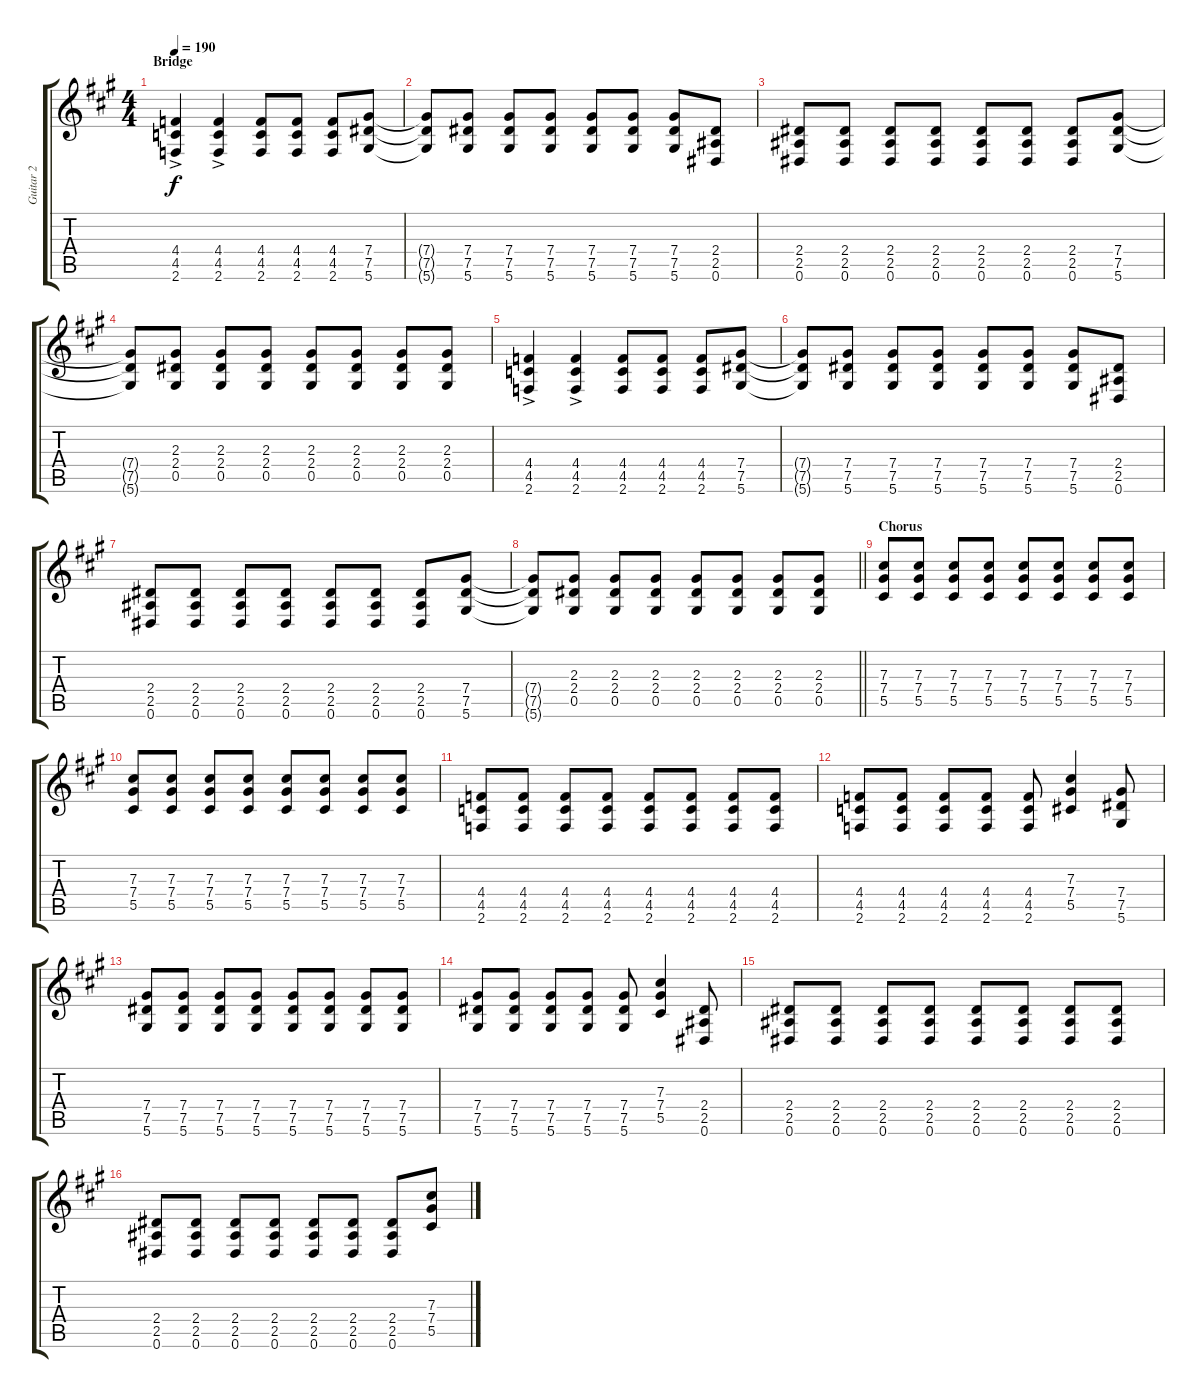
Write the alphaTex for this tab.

\track ("Guitar 2" "Guitar 2") {instrument overdrivenguitar}
\staff {score tabs}
\tuning (Eb4 Bb3 Gb3 Db3 Ab2 Eb2) {hide}
\ts (4 4)
\section ("" "Bridge")
\tempo 190
\clef g2
\ks a
(4.4{ac} 4.5{ac} 2.6{ac}).4{dy f} (4.4{ac} 4.5{ac} 2.6{ac}).4 (4.4 4.5 2.6).8 (4.4 4.5 2.6).8 (4.4 4.5 2.6).8 (7.4 7.5 5.6).8 |
(7.4{t} 7.5{t} 5.6{t}).8 (7.4 7.5 5.6).8 (7.4 7.5 5.6).8 (7.4 7.5 5.6).8 (7.4 7.5 5.6).8 (7.4 7.5 5.6).8 (7.4 7.5 5.6).8 (2.4 2.5 0.6).8 |
(2.4 2.5 0.6).8 (2.4 2.5 0.6).8 (2.4 2.5 0.6).8 (2.4 2.5 0.6).8 (2.4 2.5 0.6).8 (2.4 2.5 0.6).8 (2.4 2.5 0.6).8 (7.4 7.5 5.6).8 |
(7.4{t} 7.5{t} 5.6{t}).8 (2.3 2.4 0.5).8 (2.3 2.4 0.5).8 (2.3 2.4 0.5).8 (2.3 2.4 0.5).8 (2.3 2.4 0.5).8 (2.3 2.4 0.5).8 (2.3 2.4 0.5).8 |
(4.4{ac} 4.5{ac} 2.6{ac}).4 (4.4{ac} 4.5{ac} 2.6{ac}).4 (4.4 4.5 2.6).8 (4.4 4.5 2.6).8 (4.4 4.5 2.6).8 (7.4 7.5 5.6).8 |
(7.4{t} 7.5{t} 5.6{t}).8 (7.4 7.5 5.6).8 (7.4 7.5 5.6).8 (7.4 7.5 5.6).8 (7.4 7.5 5.6).8 (7.4 7.5 5.6).8 (7.4 7.5 5.6).8 (2.4 2.5 0.6).8 |
(2.4 2.5 0.6).8 (2.4 2.5 0.6).8 (2.4 2.5 0.6).8 (2.4 2.5 0.6).8 (2.4 2.5 0.6).8 (2.4 2.5 0.6).8 (2.4 2.5 0.6).8 (7.4 7.5 5.6).8 |
\barLineRight lightlight
(7.4{t} 7.5{t} 5.6{t}).8 (2.3 2.4 0.5).8 (2.3 2.4 0.5).8 (2.3 2.4 0.5).8 (2.3 2.4 0.5).8 (2.3 2.4 0.5).8 (2.3 2.4 0.5).8 (2.3 2.4 0.5).8 |
\section ("" "Chorus")
(7.3 7.4 5.5).8 (7.3 7.4 5.5).8 (7.3 7.4 5.5).8 (7.3 7.4 5.5).8 (7.3 7.4 5.5).8 (7.3 7.4 5.5).8 (7.3 7.4 5.5).8 (7.3 7.4 5.5).8 |
(7.3 7.4 5.5).8 (7.3 7.4 5.5).8 (7.3 7.4 5.5).8 (7.3 7.4 5.5).8 (7.3 7.4 5.5).8 (7.3 7.4 5.5).8 (7.3 7.4 5.5).8 (7.3 7.4 5.5).8 |
(4.4 4.5 2.6).8 (4.4 4.5 2.6).8 (4.4 4.5 2.6).8 (4.4 4.5 2.6).8 (4.4 4.5 2.6).8 (4.4 4.5 2.6).8 (4.4 4.5 2.6).8 (4.4 4.5 2.6).8 |
(4.4 4.5 2.6).8 (4.4 4.5 2.6).8 (4.4 4.5 2.6).8 (4.4 4.5 2.6).8 (4.4 4.5 2.6).8 (7.3 7.4 5.5).4 (7.4 7.5 5.6).8 |
(7.4 7.5 5.6).8 (7.4 7.5 5.6).8 (7.4 7.5 5.6).8 (7.4 7.5 5.6).8 (7.4 7.5 5.6).8 (7.4 7.5 5.6).8 (7.4 7.5 5.6).8 (7.4 7.5 5.6).8 |
(7.4 7.5 5.6).8 (7.4 7.5 5.6).8 (7.4 7.5 5.6).8 (7.4 7.5 5.6).8 (7.4 7.5 5.6).8 (7.3 7.4 5.5).4 (2.4 2.5 0.6).8 |
(2.4 2.5 0.6).8 (2.4 2.5 0.6).8 (2.4 2.5 0.6).8 (2.4 2.5 0.6).8 (2.4 2.5 0.6).8 (2.4 2.5 0.6).8 (2.4 2.5 0.6).8 (2.4 2.5 0.6).8 |
(2.4 2.5 0.6).8 (2.4 2.5 0.6).8 (2.4 2.5 0.6).8 (2.4 2.5 0.6).8 (2.4 2.5 0.6).8 (2.4 2.5 0.6).8 (2.4 2.5 0.6).8 (7.3 7.4 5.5).8
